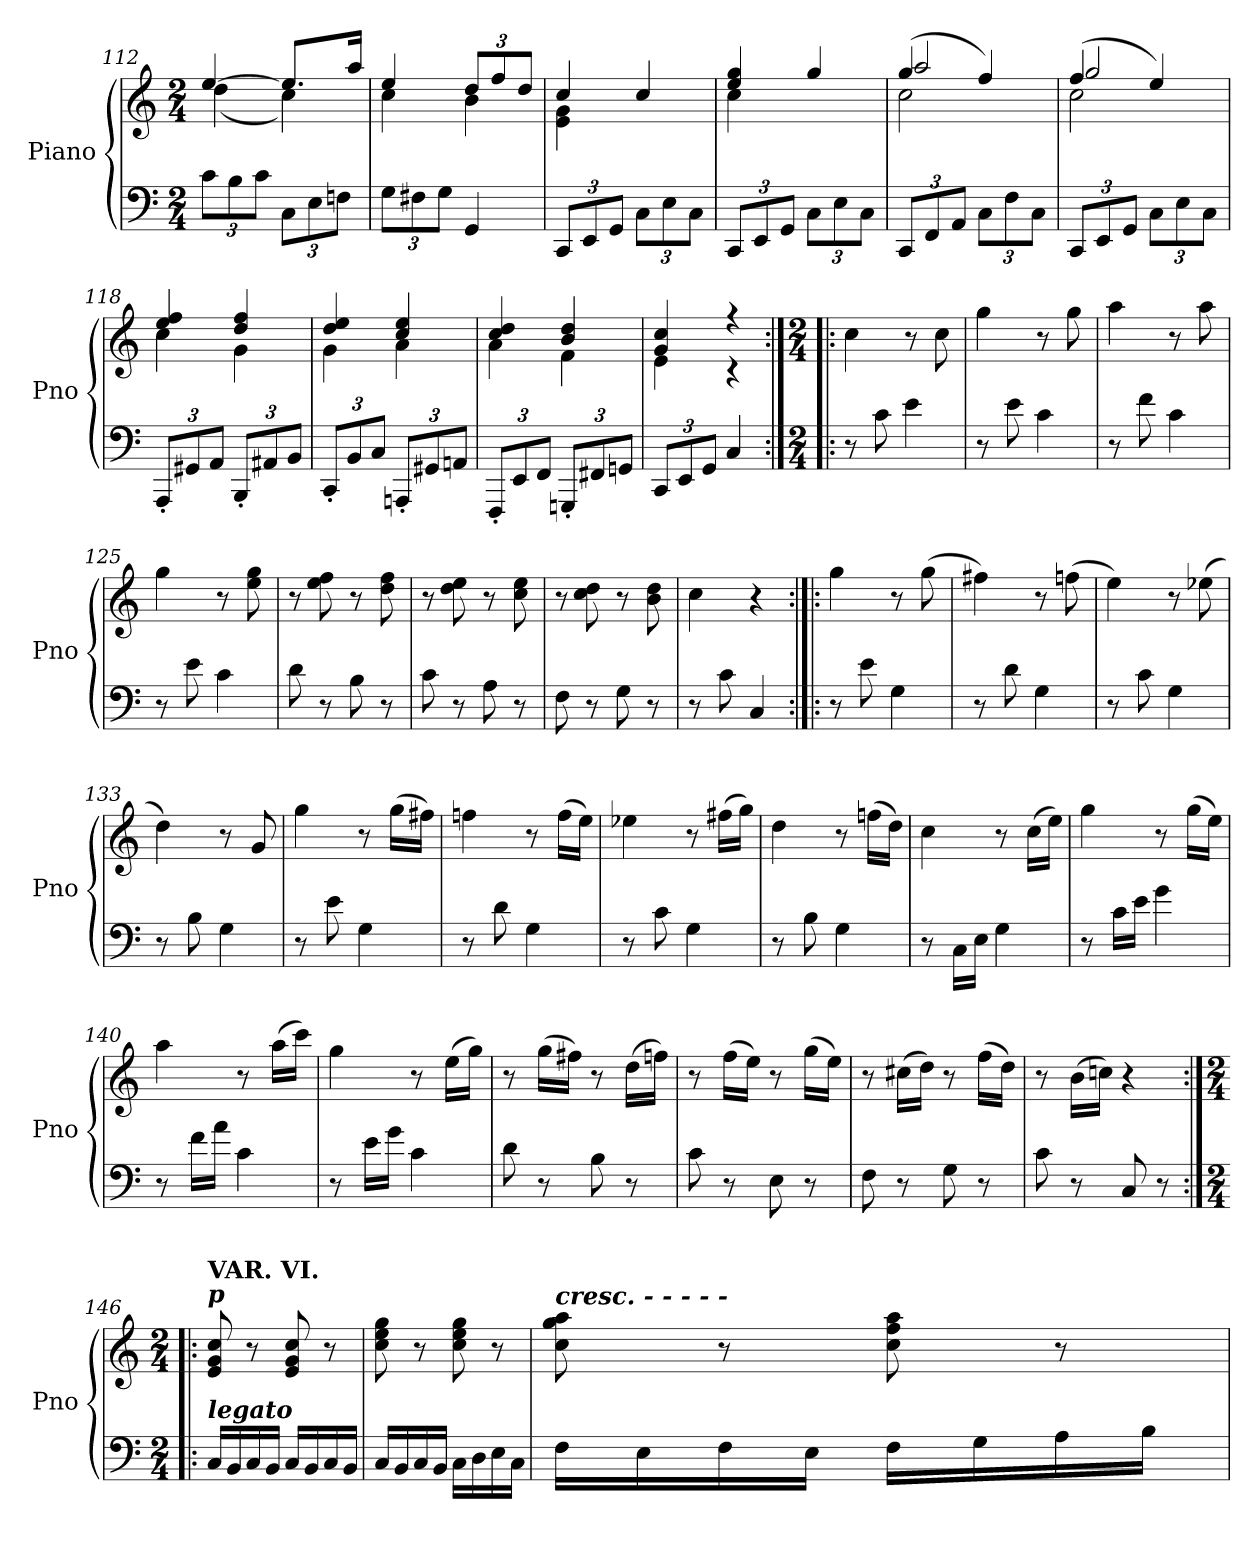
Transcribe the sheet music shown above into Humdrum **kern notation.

**kern	**kern
*part1	*part1
*staff2	*staff1
*I"Piano	*
*I'Pno	*
*clefF4	*clefG2
*k[]	*
*M2/4	*M2/4
*Xbrackettup	*
=112	=112
*	*^
12c\L	[4ee/	(4dd\
12B\	.	.
12c\J	.	.
12C\L	8.ee/L]	4cc\)
12E\	.	.
12Fn\J	.	.
.	16aa/Jk	.
=113	=113	=113
12G\L	4ee/	4cc\
12F#X\	.	.
12G\J	.	.
*	*Xbrackettup	*
4GG/	12dd/L	4b\
.	12ff/	.
.	12dd/J	.
=114	=114	=114
12CC/L	4cc/	4e\ 4g\
12EE/	.	.
12GG/J	.	.
12C\L	4cc/	4ryy
12E\	.	.
12C\J	.	.
=115	=115	=115
12CC/L	4ee/ 4gg/	4cc\
12EE/	.	.
12GG/J	.	.
12C\L	4gg/	4ryy
12E\	.	.
12C\J	.	.
!!LO:LB:g=z
=116	=116	=116
*	*	*^
12CC/L	(>4gg/	2cc\	2aa/
12FF/	.	.	.
12AA/J	.	.	.
12C\L	4ff/)	.	.
12F\	.	.	.
12C\J	.	.	.
=117	=117	=117	=117
12CC/L	(>4ff/	2cc\	2gg/
12EE/	.	.	.
12GG/J	.	.	.
12C\L	4ee/)	.	.
12E\	.	.	.
12C\J	.	.	.
*	*	*v	*v
=118	=118	=118
12AAA'/L	4ee/ 4ff/	4cc\
12GG#X/	.	.
12AA/J	.	.
12BBB'/L	4dd/ 4ff/	4g\
12AA#X/	.	.
12BB/J	.	.
=119	=119	=119
12CC'/L	4dd/ 4ee/	4g\
12BB/	.	.
12C/J	.	.
12AAAn'/L	4cc/ 4ee/	4a\
12GG#X/	.	.
12AAn/J	.	.
=120	=120	=120
12FFF'/L	4cc/ 4dd/	4a\
12EE/	.	.
12FF/J	.	.
12GGGn'/L	4b/ 4dd/	4f\
12FF#X/	.	.
12GGn/J	.	.
=121	=121	=121
12CC/L	4g/ 4cc/	4e\
12EE/	.	.
12GG/J	.	.
4C/	4r	4r
*	*v	*v
!!LO:LB:g=z
=122:|!|:	=122:|!|:
*M2/4	*M2/4
*	*^
!	!LO:TX:a:B:t=VAR. V.	!
*	*v	*v
8r	4cc\
8c\	.
4e\	8r
.	8cc\
=123	=123
8r	4gg\
8e\	.
4c\	8r
.	8gg\
=124	=124
8r	4aa\
8f\	.
4c\	8r
.	8aa\
=125	=125
8r	4gg\
8e\	.
4c\	8r
.	8ee\ 8gg\
=126	=126
8d\	8r
8r	8ee\ 8ff\
8B\	8r
8r	8dd\ 8ff\
=127	=127
8c\	8r
8r	8dd\ 8ee\
8A\	8r
8r	8cc\ 8ee\
=128	=128
8F\	8r
8r	8cc\ 8dd\
8G\	8r
8r	8b\ 8dd\
=129	=129
8r	4cc\
8c\	.
4C/	4r
!!LO:LB:g=z
=130:|!|:	=130:|!|:
8r	4gg\
8e\	.
4G\	8r
.	(8gg\
=131	=131
8r	4ff#X\)
8d\	.
4G\	8r
.	(8ffn\
=132	=132
8r	4ee\)
8c\	.
4G\	8r
.	(8ee-X\
=133	=133
8r	4dd\)
8B\	.
4G\	8r
.	8g/
=134	=134
8r	4gg\
8e\	.
4G\	8r
.	(16gg\LL
.	16ff#X\JJ)
=135	=135
8r	4ffn\
8d\	.
4G\	8r
.	(16ff\LL
.	16ee\JJ)
=136	=136
8r	4ee-X\
8c\	.
4G\	8r
.	(16ff#X\LL
.	16gg\JJ)
=137	=137
8r	4dd\
8B\	.
4G\	8r
.	(16ffn\LL
.	16dd\JJ)
=138	=138
8r	4cc\
16C\LL	.
16E\JJ	.
4G\	8r
.	(16cc\LL
.	16ee\JJ)
!!LO:PB:g=z
=139	=139
8r	4gg\
16c\LL	.
16e\JJ	.
4g\	8r
.	(16gg\LL
.	16ee\JJ)
=140	=140
8r	4aa\
16f\LL	.
16a\JJ	.
4c\	8r
.	(16aa\LL
.	16ccc\JJ)
=141	=141
8r	4gg\
16e\LL	.
16g\JJ	.
4c\	8r
.	(16ee\LL
.	16gg\JJ)
=142	=142
8d\	8r
8r	(16gg\LL
.	16ff#X\JJ)
8B\	8r
8r	(16dd\LL
.	16ffn\JJ)
=143	=143
8c\	8r
8r	(16ff\LL
.	16ee\JJ)
8E\	8r
8r	(16gg\LL
.	16ee\JJ)
=144	=144
8F\	8r
8r	(16cc#X\LL
.	16dd\JJ)
8G\	8r
8r	(16ff\LL
.	16dd\JJ)
=145	=145
8c\	8r
8r	(16b\LL
.	16ccn\JJ)
8C/	4r
8r	.
!!LO:LB:g=z
=146:|!|:	=146:|!|:
*M2/4	*M2/4
!	!LO:TX:a:Bi:t=p
!	!LO:TX:a:B:t=VAR. VI.
!LO:TX:a:Bi:t=legato	!
16C/LL	8e/ 8g/ 8cc/
16BB/	.
16C/	8r
16BB/JJ	.
16C/LL	8e/ 8g/ 8cc/
16BB/	.
16C/	8r
16BB/JJ	.
=147	=147
16C/LL	8cc\ 8ee\ 8gg\
16BB/	.
16C/	8r
16BB/JJ	.
16C\LL	8cc\ 8ee\ 8gg\
16D\	.
16E\	8r
16C\JJ	.
=148	=148
!	!LO:TX:a:Bi:t=cresc.     -                  -                         -                     -                       -
16F\LL	8cc\ 8gg\ 8aa\
16E\	.
16F\	8r
16E\JJ	.
16F\LL	8cc\ 8ff\ 8aa\
16G\	.
16A\	8r
16B\JJ	.
=	=
*-	*-
